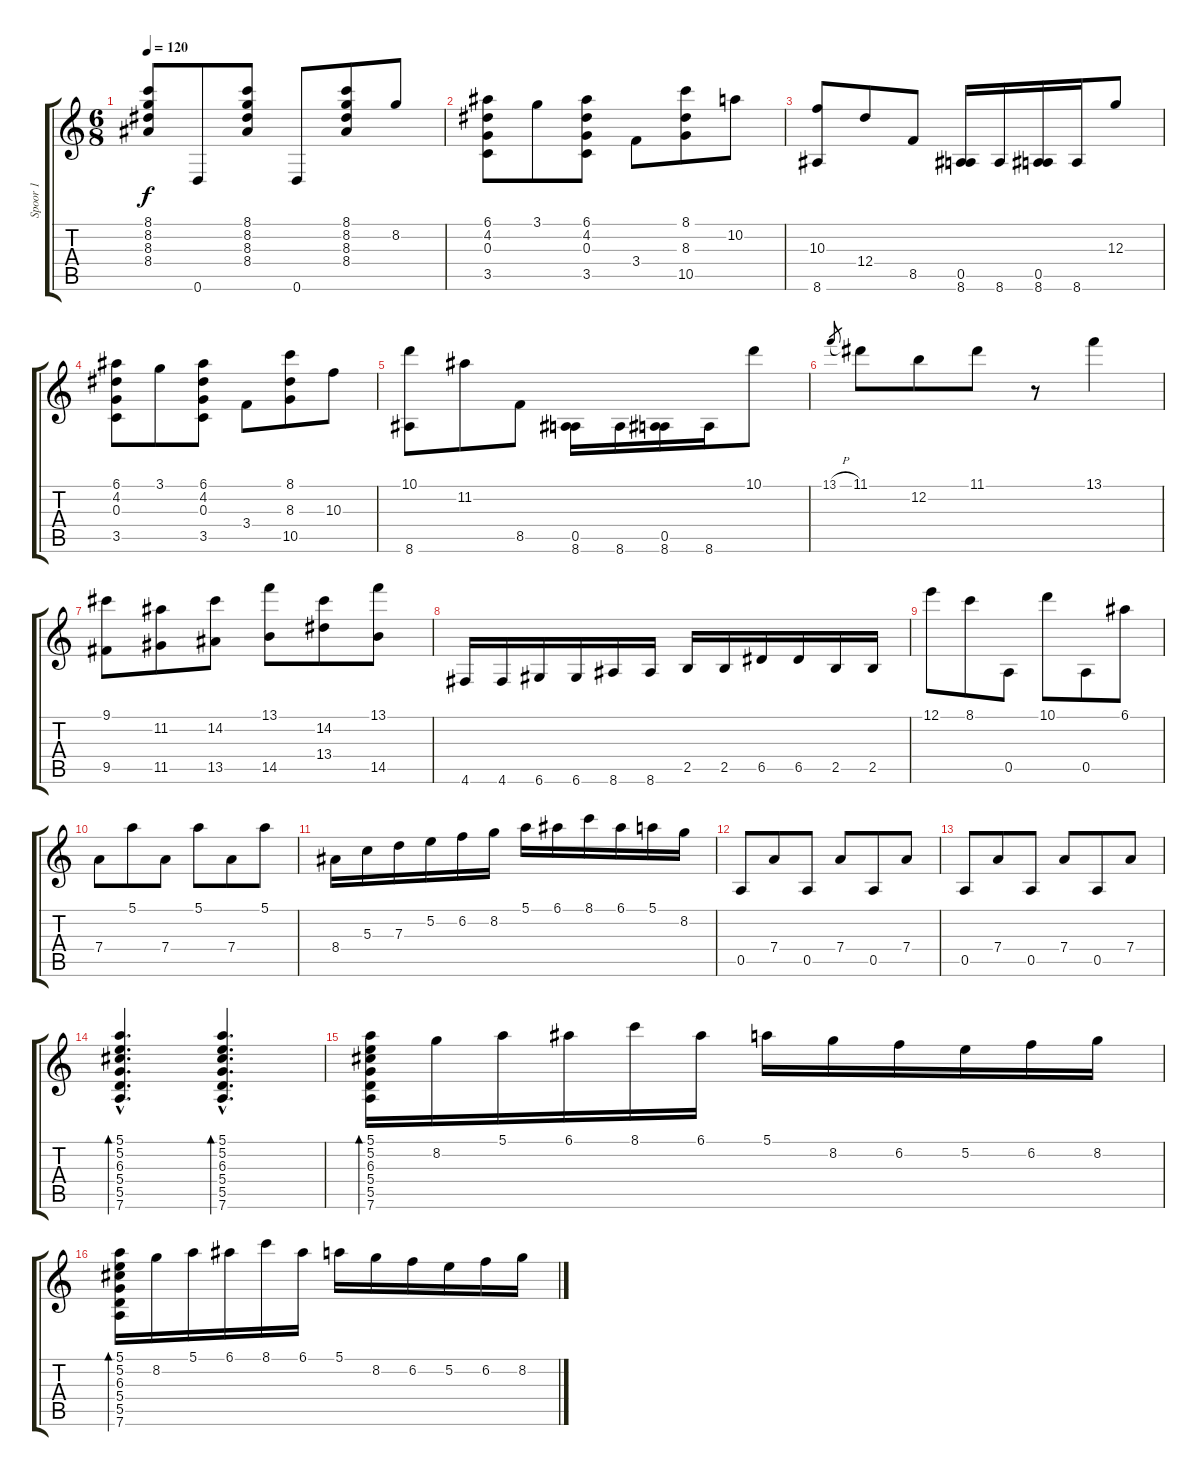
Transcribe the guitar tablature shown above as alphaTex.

\track ("Spoor 1" "Spoor 1") {instrument acousticguitarnylon}
\staff {score tabs}
\tuning (E4 B3 G3 D3 A2 D2) {hide}
\ts (6 8)
\tempo 120
\clef g2
\ks c
(8.1 8.2 8.3 8.4).8{dy f} 0.6.8 (8.1 8.2 8.3 8.4).8 0.6.8 (8.1 8.2 8.3 8.4).8 8.2.8 |
(6.1 4.2 0.3 3.5).8 3.1.8 (6.1 4.2 0.3 3.5).8 3.4.8 (8.1 8.3 10.5).8 10.2.8 |
(10.3 8.6).8 12.4.8 8.5.8 (0.5 8.6).16 8.6.16 (0.5 8.6).16 8.6.16 12.3.8 |
(6.1 4.2 0.3 3.5).8 3.1.8 (6.1 4.2 0.3 3.5).8 3.4.8 (8.1 8.3 10.5).8 10.3.8 |
(10.1 8.6).8 11.2.8 8.5.8 (0.5 8.6).16 8.6.16 (0.5 8.6).16 8.6.16 10.1.8 |
13.1{h}.8{gr} 11.1.8 12.2.8 11.1.8 r.8 13.1.4 |
(9.1 9.5).8 (11.2 11.5).8 (14.2 13.5).8 (13.1 14.5).8 (14.2 13.4).8 (13.1 14.5).8 |
4.6.16 4.6.16 6.6.16 6.6.16 8.6.16 8.6.16 2.5.16 2.5.16 6.5.16 6.5.16 2.5.16 2.5.16 |
12.1.8 8.1.8 0.5.8 10.1.8 0.5.8 6.1.8 |
7.4.8 5.1.8 7.4.8 5.1.8 7.4.8 5.1.8 |
8.4.16 5.3.16 7.3.16 5.2.16 6.2.16 8.2.16 5.1.16 6.1.16 8.1.16 6.1.16 5.1.16 8.2.16 |
0.5.8 7.4.8 0.5.8 7.4.8 0.5.8 7.4.8 |
0.5.8 7.4.8 0.5.8 7.4.8 0.5.8 7.4.8 |
(5.1{hac} 5.2{hac} 6.3{hac} 5.4{hac} 5.5{hac} 7.6{hac}).4{d bd 120} (5.1{hac} 5.2{hac} 6.3{hac} 5.4{hac} 5.5{hac} 7.6{hac}).4{d bd 120} |
(5.1 5.2 6.3 5.4 5.5 7.6).16{bd 240} 8.2.16 5.1.16 6.1.16 8.1.16 6.1.16 5.1.16 8.2.16 6.2.16 5.2.16 6.2.16 8.2.16 |
(5.1 5.2 6.3 5.4 5.5 7.6).16{bd 240} 8.2.16 5.1.16 6.1.16 8.1.16 6.1.16 5.1.16 8.2.16 6.2.16 5.2.16 6.2.16 8.2.16
